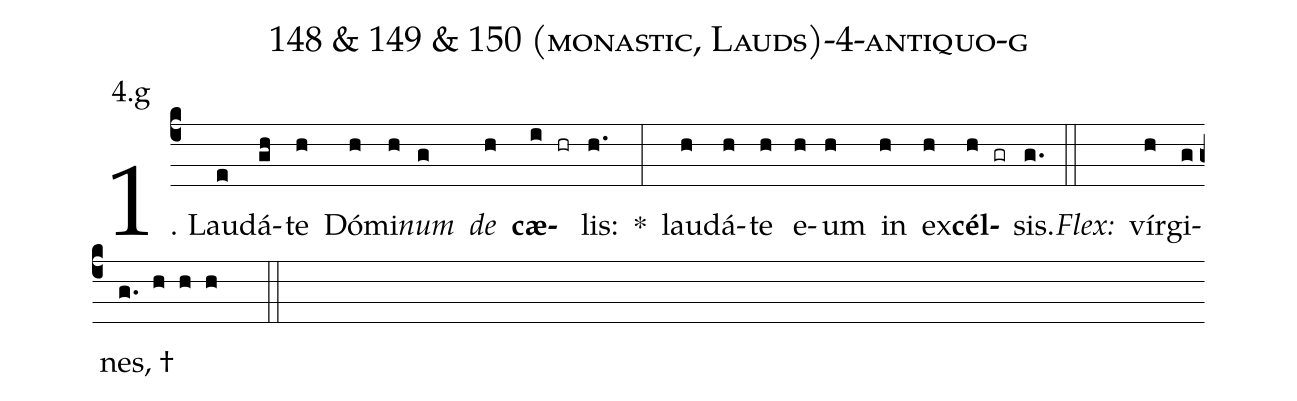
name: 148 & 149 & 150 (monastic, Lauds)-4-antiquo-g;
annotation: 4.g;
%%
(c4)1. Lau(e)dá(gh)te(h) Dó(h)mi(h)<i>num</i>(g) <i>de</i>(h) <b>cæ</b>(i hr)lis:(h.) *(:) lau(h)dá(h)te(h) e(h)um(h) in(h) ex(h)<b>cél</b>(h gr)sis.(g.) (::)
<i>Flex:</i>()  vír(h)gi(g)nes, †(g. h h h  ::)
